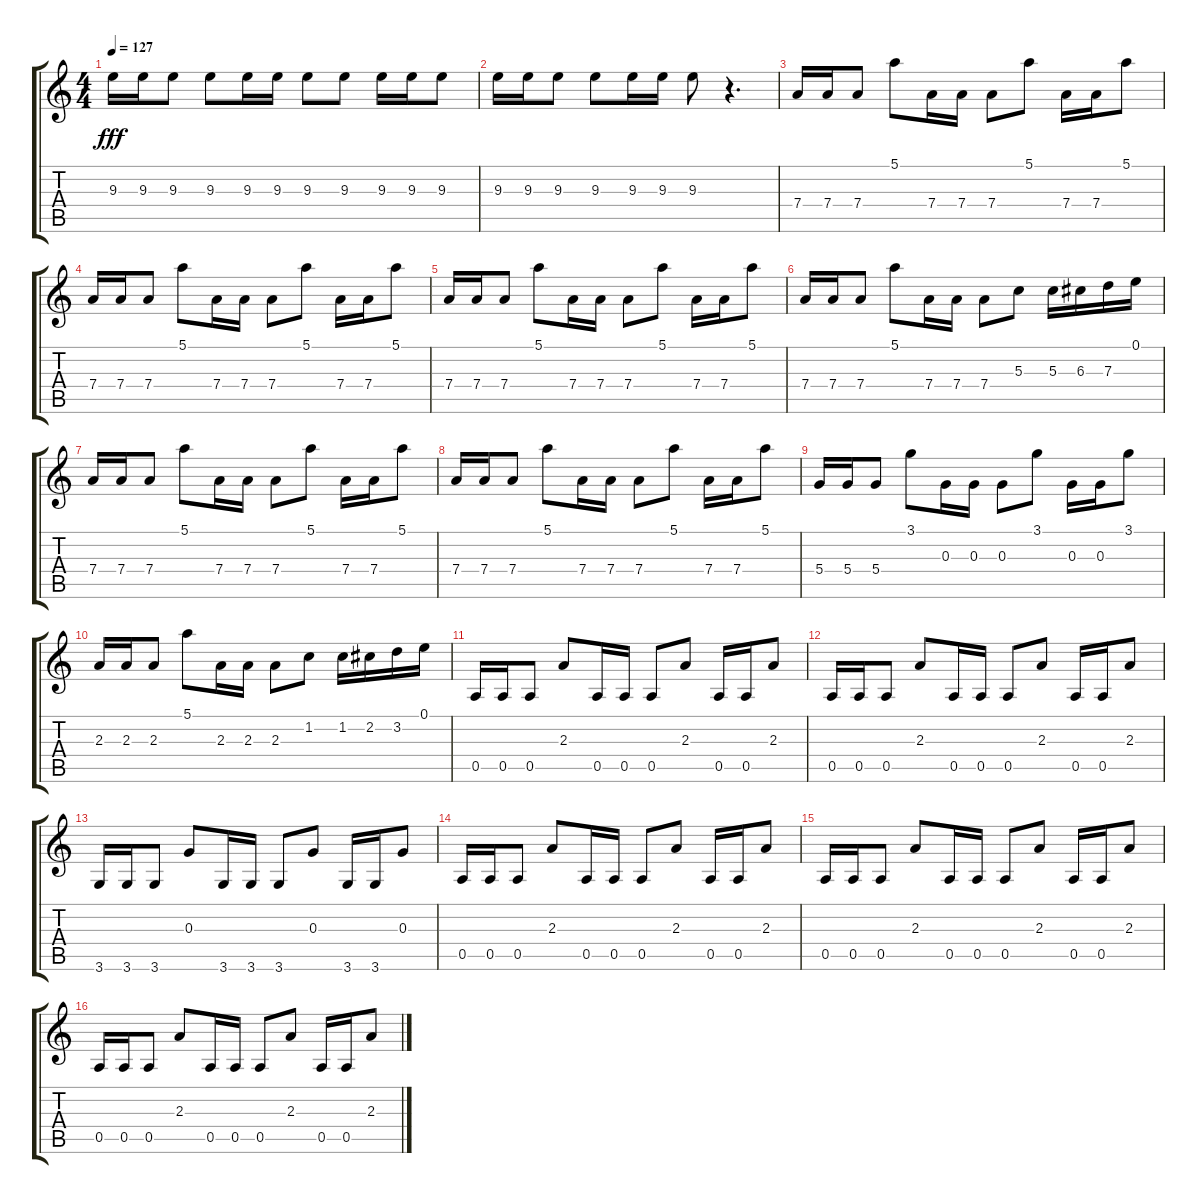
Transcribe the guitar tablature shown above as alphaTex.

\track "" {instrument acousticguitarnylon}
\staff {score tabs}
\tuning (E4 B3 G3 D3 A2 E2) {hide}
\ts (4 4)
\tempo 127
\clef g2
\ks c
9.3.16{dy fff} 9.3.16 9.3.8 9.3.8 9.3.16 9.3.16 9.3.8 9.3.8 9.3.16 9.3.16 9.3.8 |
9.3.16 9.3.16 9.3.8 9.3.8 9.3.16 9.3.16 9.3.8 r.4{d} |
7.4.16 7.4.16 7.4.8 5.1.8 7.4.16 7.4.16 7.4.8 5.1.8 7.4.16 7.4.16 5.1.8 |
7.4.16 7.4.16 7.4.8 5.1.8 7.4.16 7.4.16 7.4.8 5.1.8 7.4.16 7.4.16 5.1.8 |
7.4.16 7.4.16 7.4.8 5.1.8 7.4.16 7.4.16 7.4.8 5.1.8 7.4.16 7.4.16 5.1.8 |
7.4.16 7.4.16 7.4.8 5.1.8 7.4.16 7.4.16 7.4.8 5.3.8 5.3.16 6.3.16 7.3.16 0.1.16 |
7.4.16 7.4.16 7.4.8 5.1.8 7.4.16 7.4.16 7.4.8 5.1.8 7.4.16 7.4.16 5.1.8 |
7.4.16 7.4.16 7.4.8 5.1.8 7.4.16 7.4.16 7.4.8 5.1.8 7.4.16 7.4.16 5.1.8 |
5.4.16 5.4.16 5.4.8 3.1.8 0.3.16 0.3.16 0.3.8 3.1.8 0.3.16 0.3.16 3.1.8 |
2.3.16 2.3.16 2.3.8 5.1.8 2.3.16 2.3.16 2.3.8 1.2.8 1.2.16 2.2.16 3.2.16 0.1.16 |
0.5.16 0.5.16 0.5.8 2.3.8 0.5.16 0.5.16 0.5.8 2.3.8 0.5.16 0.5.16 2.3.8 |
0.5.16 0.5.16 0.5.8 2.3.8 0.5.16 0.5.16 0.5.8 2.3.8 0.5.16 0.5.16 2.3.8 |
3.6.16 3.6.16 3.6.8 0.3.8 3.6.16 3.6.16 3.6.8 0.3.8 3.6.16 3.6.16 0.3.8 |
0.5.16 0.5.16 0.5.8 2.3.8 0.5.16 0.5.16 0.5.8 2.3.8 0.5.16 0.5.16 2.3.8 |
0.5.16 0.5.16 0.5.8 2.3.8 0.5.16 0.5.16 0.5.8 2.3.8 0.5.16 0.5.16 2.3.8 |
0.5.16 0.5.16 0.5.8 2.3.8 0.5.16 0.5.16 0.5.8 2.3.8 0.5.16 0.5.16 2.3.8
